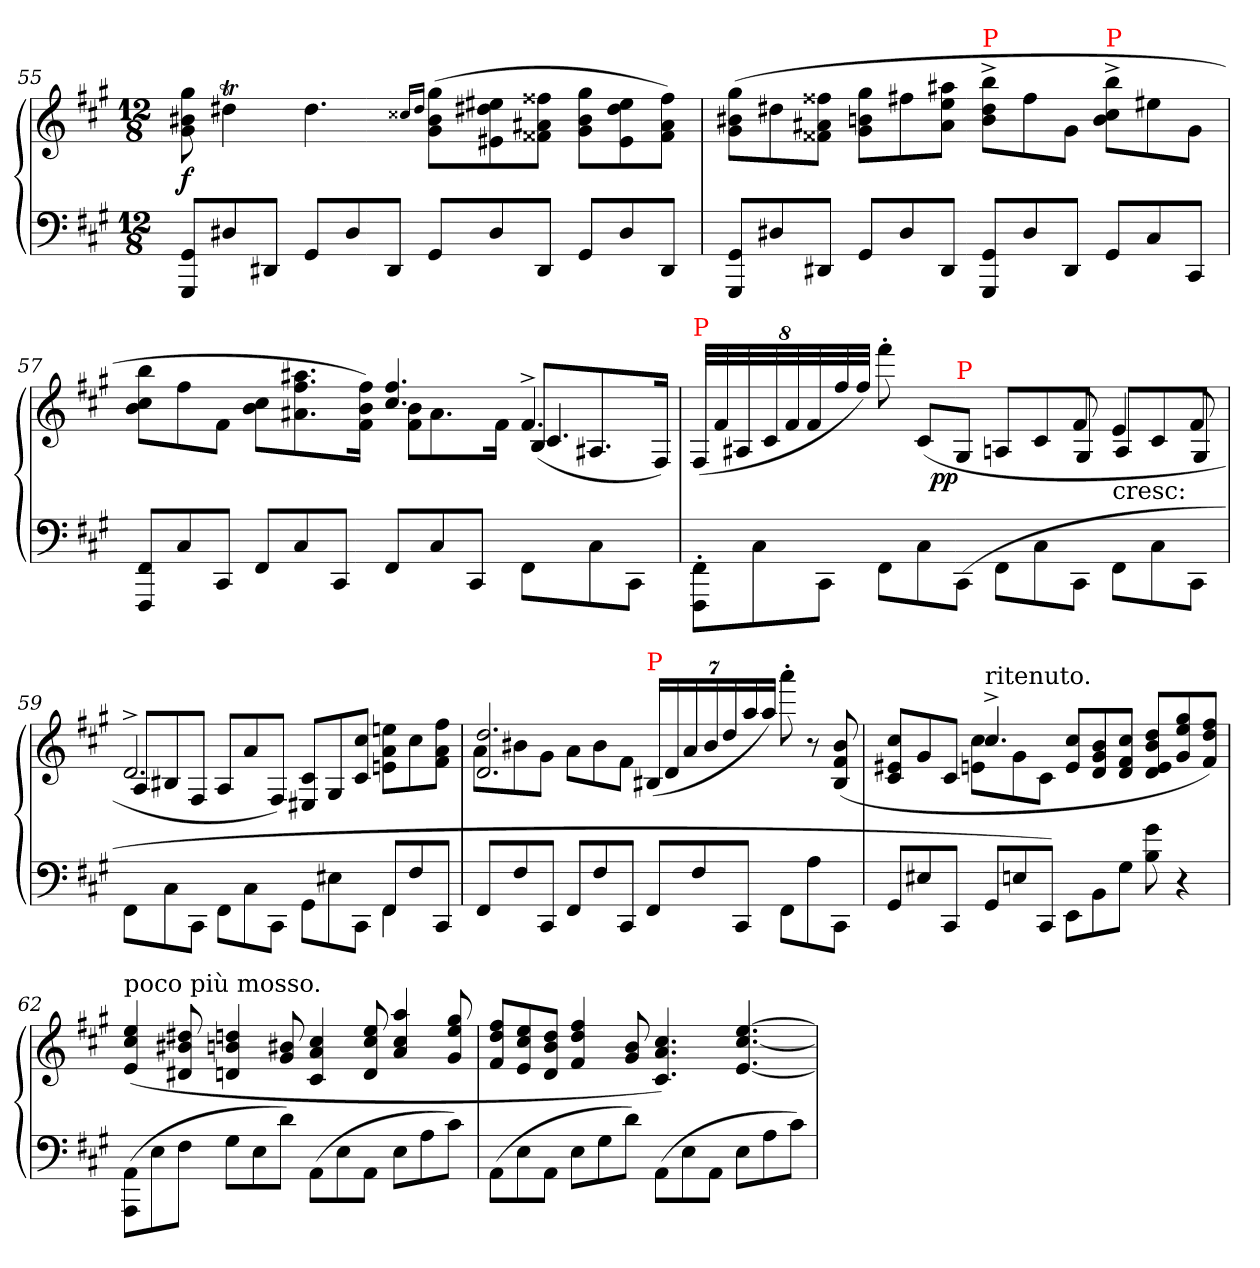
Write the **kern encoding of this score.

**kern	**kern	**dynam
*part1	*part1	*part1
*staff2	*staff1	*staff1/2
*clefF4	*clefG2	*
*k[f#c#g#]	*k[f#c#g#]	*
*M12/8	*M12/8	*
=55	=55	=55
8GG# 8GGG#L	8gg# 8b#X 8g#	f
8D#X	4dd#Xt	.
8DD#XJ	.	.
8GG#L	4.dd#	.
8D#	.	.
8DD#J	.	.
.	16qqcc##XTTT/LL	.
.	16qqdd#/JJ	.
8GG#L	(>8gg# 8b# 8g#L	.
8D#	8ee#X 8dd# 8e#X	.
8DD#J	8ff##X 8a#X 8f##XJ	.
8GG#L	8gg# 8b# 8g#L	.
8D#	8ee# 8dd# 8e#	.
8DD#J	8ff## 8a# 8f##J)	.
=56	=56	=56
8GG# 8GGG#L	(>8gg# 8b#X 8g#L	.
8D#X	8dd#X	.
8DD#XJ	8ff##X 8a#X 8f##XJ	.
8GG#L	8gg# 8bn 8g#L	.
8D#	8ff#X	.
8DD#J	8aa#X 8ee 8a#J	.
!	!LO:TX:a:color=red:t=P	!
8GG# 8GGG#L	8bb^< 8dd#^< 8b^<L	.
8D#	8ff#	.
8DD#J	8g#J	.
!	!LO:TX:a:color=red:t=P	!
8GG#L	8bb^< 8cc#^< 8b^<L	.
8C#	8ee#X	.
8CC#J	8g#J	.
=57	=57	=57
*	*^	*
*	*	*^	*
8FF# 8FFF#L	2.ryy	8bb 8cc# 8bL	4.ryy	.
8C#	.	8ff#	.	.
8CC#J	.	8f#J	.	.
8FF#L	.	8cc# 8bL	4.ryy	.
8C#	.	8.aa#X 8.ff# 8.a#X	.	.
8CC#J	.	.	.	.
.	.	16ff# 16b 16f#Jk)	.	.
8FF#L	4.ff# 4.cc#	8b 8f#L	4.ryy	.
8C#	.	8.a#	.	.
8CC#J	.	.	.	.
.	.	16f#Jk	.	.
8FF#\L	4.f#^>	(<8B/L	4.c#	.
8C#\	.	8.A#X/	.	.
8CC#\J	.	.	.	.
.	.	16F#/Jk)	.	.
*	*v	*v	*v	*
=58	=58	=58
*	*Xbrackettup	*
*	*^	*
!	!LO:TX:a:color=red:t=P	!	!
8FF#'>\ 8FFF#'>\L	(<64%3F#/LLL	2ryy	.
.	64%3f#	.	.
.	64%3A#X/	.	.
8C#\	.	.	.
.	64%3c#	.	.
.	64%3f#	.	.
.	64%3f#	.	.
8CC#J	.	.	.
.	64%3ff#	.	.
.	64%3ff#JJJ)	.	.
8FF#\L	8fff#'	.	.
8C#	2ryy	(>8c#L	.
!	!	!LO:TX:a:color=red:t=P	!
!	!	!	!LO:DY:rj
(>8CC#\J	.	8G#/J	p p
8FF#\L	.	8An/L	.
8C#\	.	8c#/	.
8CC#\J	8f#	8G#/J	.
!	!LO:TX:c:t=cresc&colon;	!	!
8FF#\L	4e	8A/L	.
8C#\	.	8c#/	.
8CC#\J	8f#	8G#/J	.
=59	=59	=59	=59
*^	*	*	*
8FF#\L	4.ryy	2.d^	8A/L	.
8C#	.	.	8B#X	.
8CC#J	.	.	8F#/J	.
8FF#\L	4.ryy	.	8A/L	.
8C#	.	.	8a	.
8CC#J	.	.	8F#/J)	.
8GG#\L	4.ryy	8c# 8E#XL	2.ryy	.
8E#X	.	8G#/	.	.
8CC#J	.	8cc# 8c#J	.	.
8FF#L	4FF#	8een 8a 8enL	.	.
8F#	.	8cc#	.	.
8CC#J	8ryy	8ff# 8a 8f#J	.	.
*v	*v	*	*	*
=60	=60	=60	=60
8FF#L	2.dd 2.d	8aL	.
8F#	.	8b#X	.
8CC#J	.	8g#J	.
8FF#L	.	8aL	.
8F#	.	8b#	.
8CC#J	.	8f#J	.
!	!LO:TX:a:color=red:t=P	!	!
8FF#L	(<56%3B#X/LLL	2.ryy	.
.	56%3d	.	.
.	56%3a	.	.
8F#	.	.	.
.	56%3b#	.	.
.	56%3dd	.	.
8CC#J	.	.	.
.	56%3aa	.	.
.	56%3aaJJJ)	.	.
8FF#\L	8aaa'>	.	.
8A	8r	.	.
8CC#J	(>8b# 8f# 8B#	.	.
=61	=61	=61	=61
8GG#L	8cc# 8e#X 8c#L	4.ryy	.
8E#X	8g#	.	.
8CC#J	8c#J	.	.
!	!LO:TX:a:t=ritenuto.	!	!
8GG#L	4.cc#^>	8cc# 8enL	.
8En	.	8g#	.
8CC#J)	.	8c#J	.
8EE\L	8cc# 8eL	2.ryy	.
8BB	8b 8g# 8d	.	.
8G#J	8cc# 8f# 8dJ	.	.
8g# 8B	8dd/ 8b/ 8e/ 8d/L	.	.
4r	8gg# 8ee 8g#	.	.
.	8ff# 8dd 8f#J)	.	.
*	*v	*v	*
=62	=62	=62
!	!LO:TX:a:t=poco più mosso.	!
(>8AA\ 8AAA\L	(>4ee 4cc# 4e	.
8E	.	.
8F#J	8dd#X 8b#X 8d#X	.
8G#L	4ddn 4bn 4dn	.
8E	.	.
8dJ)	8b#X 8g#	.
(>8AA\L	4cc# 4a 4c#	.
8E	.	.
8AAJ	8ee 8cc# 8d	.
8EL	4aa/ 4cc#/ 4a/	.
8A	.	.
8c#J)	8gg#/ 8ee/ 8g#/	.
=63	=63	=63
(>8AA\L	8ff# 8dd 8f#L	.
8E	8ee 8cc# 8e	.
8AAJ	8dd 8b 8dJ	.
8EL	4ff#/ 4dd/ 4f#/	.
8G#	.	.
8dJ)	8b 8g#	.
(>8AA\L	4.cc# 4.a 4.c#)	.
8E	.	.
8AAJ	.	.
8EL	[4.ee [4.cc# [4.e	.
8A	.	.
8c#J)	.	.
=	=	=
*-	*-	*-
